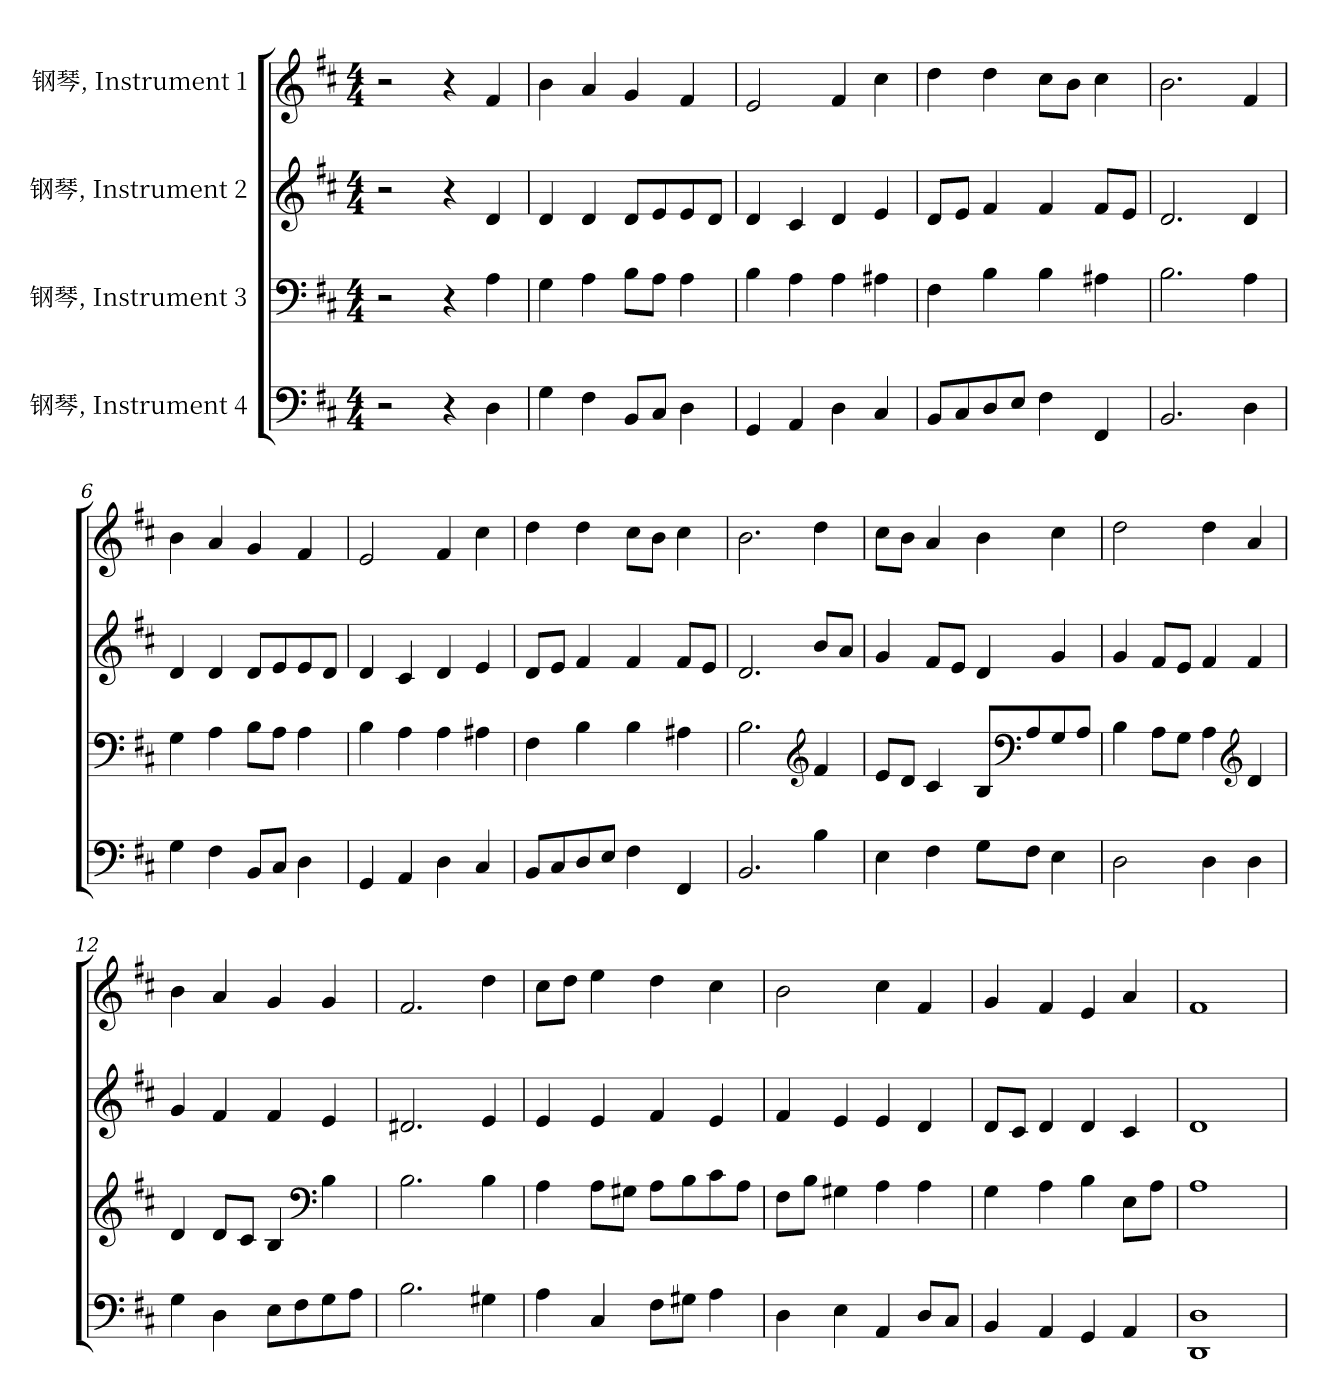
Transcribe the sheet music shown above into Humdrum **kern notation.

**kern	**kern	**kern	**kern
*part4	*part3	*part2	*part1
*staff4	*staff3	*staff2	*staff1
*I"钢琴, Instrument 4	*I"钢琴, Instrument 3	*I"钢琴, Instrument 2	*I"钢琴, Instrument 1
*clefF4	*clefF4	*clefG2	*clefG2
*k[f#c#]	*k[f#c#]	*k[f#c#]	*k[f#c#]
*M4/4	*M4/4	*M4/4	*M4/4
*MM96	*MM96	*MM96	*MM96
=1	=1	=1	=1
2r	2r	2r	2r
4r	4r	4r	4r
4D\	4A\	4d/	4f#/
=2	=2	=2	=2
4G\	4G\	4d/	4b\
4F#\	4A\	4d/	4a/
8BB/L	8B\L	8d/L	4g/
8C#/J	8A\J	8e/	.
4D\	4A\	8e/	4f#/
.	.	8d/J	.
=3	=3	=3	=3
4GG/	4B\	4d/	2e/
4AA/	4A\	4c#/	.
4D\	4A\	4d/	4f#/
4C#/	4A#X\	4e/	4cc#\
=4	=4	=4	=4
8BB/L	4F#\	8d/L	4dd\
8C#/	.	8e/J	.
8D/	4B\	4f#/	4dd\
8E/J	.	.	.
4F#\	4B\	4f#/	8cc#\L
.	.	.	8b\J
4FF#/	4A#X\	8f#/L	4cc#\
.	.	8e/J	.
=5	=5	=5	=5
2.BB/	2.B\	2.d/	2.b\
4D\	4A\	4d/	4f#/
=6	=6	=6	=6
4G\	4G\	4d/	4b\
4F#\	4A\	4d/	4a/
8BB/L	8B\L	8d/L	4g/
8C#/J	8A\J	8e/	.
4D\	4A\	8e/	4f#/
.	.	8d/J	.
!!LO:LB:g=z
=7	=7	=7	=7
4GG/	4B\	4d/	2e/
4AA/	4A\	4c#/	.
4D\	4A\	4d/	4f#/
4C#/	4A#X\	4e/	4cc#\
=8	=8	=8	=8
8BB/L	4F#\	8d/L	4dd\
8C#/	.	8e/J	.
8D/	4B\	4f#/	4dd\
8E/J	.	.	.
4F#\	4B\	4f#/	8cc#\L
.	.	.	8b\J
4FF#/	4A#X\	8f#/L	4cc#\
.	.	8e/J	.
=9	=9	=9	=9
2.BB/	2.B\	2.d/	2.b\
*	*clefG2	*	*
4B\	4f#/	8b/L	4dd\
.	.	8a/J	.
=10	=10	=10	=10
4E\	8e/L	4g/	8cc#\L
.	8d/J	.	8b\J
4F#\	4c#/	8f#/L	4a/
.	.	8e/J	.
8G\L	8B/L	4d/	4b\
*	*clefF4	*	*
8F#\J	8A/	.	.
4E\	8G/	4g/	4cc#\
.	8A/J	.	.
=11	=11	=11	=11
2D\	4B\	4g/	2dd\
.	8A\L	8f#/L	.
.	8G\J	8e/J	.
4D\	4A\	4f#/	4dd\
*	*clefG2	*	*
4D\	4d/	4f#/	4a/
!!LO:LB:g=z
=12	=12	=12	=12
4G\	4d/	4g/	4b\
4D\	8d/L	4f#/	4a/
.	8c#/J	.	.
8E\L	4B/	4f#/	4g/
8F#\	.	.	.
*	*clefF4	*	*
8G\	4B\	4e/	4g/
8A\J	.	.	.
=13	=13	=13	=13
2.B\	2.B\	2.d#X/	2.f#/
4G#X\	4B\	4e/	4dd\
=14	=14	=14	=14
4A\	4A\	4e/	8cc#\L
.	.	.	8dd\J
4C#/	8A\L	4e/	4ee\
.	8G#X\J	.	.
8F#\L	8A\L	4f#/	4dd\
8G#X\J	8B\	.	.
4A\	8c#\	4e/	4cc#\
.	8A\J	.	.
=15	=15	=15	=15
4D\	8F#\L	4f#/	2b\
.	8B\J	.	.
4E\	4G#X\	4e/	.
4AA/	4A\	4e/	4cc#\
8D/L	4A\	4d/	4f#/
8C#/J	.	.	.
=16	=16	=16	=16
4BB/	4G\	8d/L	4g/
.	.	8c#/J	.
4AA/	4A\	4d/	4f#/
4GG/	4B\	4d/	4e/
4AA/	8E\L	4c#/	4a/
.	8A\J	.	.
=17	=17	=17	=17
1DD 1D	1A	1d	1f#
=	=	=	=
*-	*-	*-	*-
